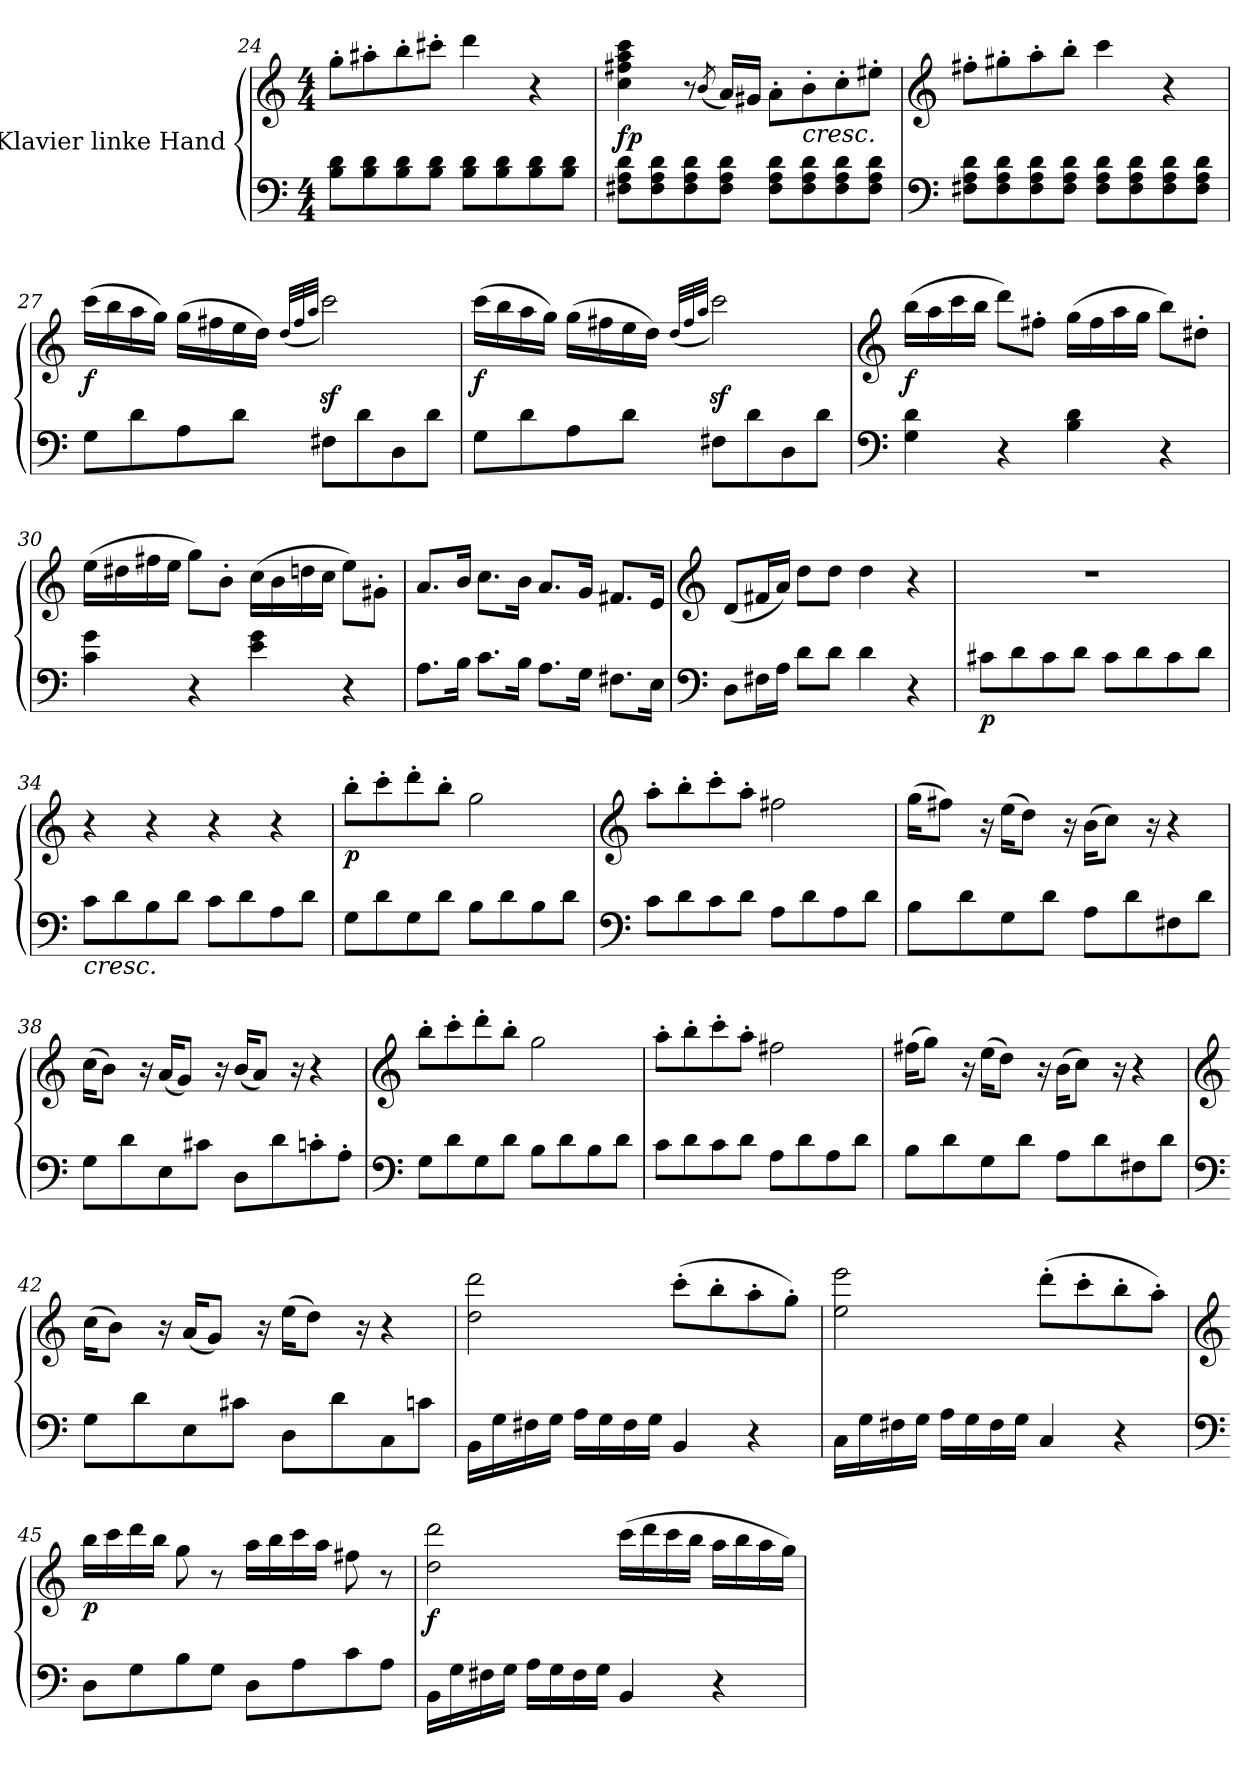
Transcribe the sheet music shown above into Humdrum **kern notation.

**kern	**kern	**dynam
*part1	*part1	*part1
*staff2	*staff1	*staff1/2
*I"Klavier linke Hand	*	*
*clefF4	*clefG2	*
*k[]	*k[]	*
*M4/4	*M4/4	*
=24	=24	=24
8B\ 8d\L	8gg'\L	.
8B\ 8d\	8aa#X'\	.
8B\ 8d\	8bb'\	.
8B\ 8d\J	8ccc#X'\J	.
8B\ 8d\L	4ddd\	.
8B\ 8d\	.	.
8B\ 8d\	4r	.
8B\ 8d\J	.	.
=25	=25	=25
!	!	!LO:DY:b
8F#X\ 8A\ 8d\L	4cc\ 4ff#X\ 4aa\ 4ccc\	fp
8F#\ 8A\ 8d\	.	.
8F#\ 8A\ 8d\	8r	.
.	(8qb/	.
8F#\ 8A\ 8d\J	16a/LL)	.
.	16g#X/JJ	.
8F#\ 8A\ 8d\L	8a'\L	.
!	!LO:TX:b:i:t=cresc.	!
8F#\ 8A\ 8d\	8b'\	.
8F#\ 8A\ 8d\	8cc'\	.
8F#\ 8A\ 8d\J	8ee#X'\J	.
!!LO:LB:g=z
=26	=26	=26
*clefF4	*clefG2	*
8F#X\ 8A\ 8d\L	8ff#X'\L	.
8F#\ 8A\ 8d\	8gg#X'\	.
8F#\ 8A\ 8d\	8aa'\	.
8F#\ 8A\ 8d\J	8bb'\J	.
8F#\ 8A\ 8d\L	4ccc\	.
8F#\ 8A\ 8d\	.	.
8F#\ 8A\ 8d\	4r	.
8F#\ 8A\ 8d\J	.	.
=27	=27	=27
!	!	!LO:DY:b
8G\L	(16ccc\LL	f
.	16bb\	.
8d\	16aa\	.
.	16gg\JJ)	.
8A\	(16gg\LL	.
.	16ff#X\	.
8d\J	16ee\	.
.	16dd\JJ)	.
.	(32qdd/LLL	.
.	32qff#/	.
.	32qaa/JJJ	.
8F#X\L	2cccz<\)	.
8d\	.	.
8D\	.	.
8d\J	.	.
!!LO:PB:g=z
=28	=28	=28
!	!	!LO:DY:b
8G\L	(16ccc\LL	f
.	16bb\	.
8d\	16aa\	.
.	16gg\JJ)	.
8A\	(16gg\LL	.
.	16ff#X\	.
8d\J	16ee\	.
.	16dd\JJ)	.
.	(32qdd/LLL	.
.	32qff#/	.
.	32qaa/JJJ	.
8F#X\L	2cccz<\)	.
8d\	.	.
8D\	.	.
8d\J	.	.
!!LO:LB:g=z
=29	=29	=29
*clefF4	*clefG2	*
!	!	!LO:DY:b
4G\ 4d\	(16bb\LL	f
.	16aa\	.
.	16ccc\	.
.	16bb\JJ	.
4r	8ddd\L)	.
.	8ff#X'\J	.
4B\ 4d\	(16gg\LL	.
.	16ff#\	.
.	16aa\	.
.	16gg\JJ	.
4r	8bb\L)	.
.	8dd#X'\J	.
=30	=30	=30
4c\ 4g\	(16ee\LL	.
.	16dd#X\	.
.	16ff#X\	.
.	16ee\JJ	.
4r	8gg\L)	.
.	8b'\J	.
4e\ 4g\	(16cc\LL	.
.	16b\	.
.	16ddn\	.
.	16cc\JJ	.
4r	8ee\L)	.
.	8g#X'\J	.
!!LO:LB:g=z
=31	=31	=31
8.A\L	8.a/L	.
16B\Jk	16b/Jk	.
8.c\L	8.cc\L	.
16B\Jk	16b\Jk	.
8.A\L	8.a/L	.
16G\Jk	16g/Jk	.
8.F#X\L	8.f#X/L	.
16E\Jk	16e/Jk	.
!!LO:LB:g=z
=32	=32	=32
*clefF4	*clefG2	*
8D\L	(8d/L	.
16F#X\L	16f#X/L	.
16A\JJ	16a/JJ)	.
8d\L	8dd\L	.
8d\J	8dd\J	.
4d\	4dd\	.
4r	4r	.
=33	=33	=33
!	!	!LO:DY:b=2
8c#X\L	1r	p
8d\	.	.
8c#\	.	.
8d\J	.	.
8c#\L	.	.
8d\	.	.
8c#\	.	.
8d\J	.	.
=34	=34	=34
!LO:TX:b:i:t=cresc.	!	!
8c\L	4r	.
8d\	.	.
8B\	4r	.
8d\J	.	.
8c\L	4r	.
8d\	.	.
8A\	4r	.
8d\J	.	.
!!LO:LB:g=z
=35	=35	=35
!	!	!LO:DY:b
8G\L	8bb'\L	p
8d\	8ccc'\	.
8G\	8ddd'\	.
8d\J	8bb'\J	.
8B\L	2gg\	.
8d\	.	.
8B\	.	.
8d\J	.	.
!!LO:LB:g=z
=36	=36	=36
*clefF4	*clefG2	*
8c\L	8aa'\L	.
8d\	8bb'\	.
8c\	8ccc'\	.
8d\J	8aa'\J	.
8A\L	2ff#X\	.
8d\	.	.
8A\	.	.
8d\J	.	.
=37	=37	=37
8B\L	(16gg\KL	.
.	8ff#X\J)	.
8d\	.	.
.	16r	.
8G\	(16ee\KL	.
.	8dd\J)	.
8d\J	.	.
.	16r	.
8A\L	(16b\KL	.
.	8cc\J)	.
8d\	.	.
.	16r	.
8F#X\	4r	.
8d\J	.	.
=38	=38	=38
8G\L	(16cc\KL	.
.	8b\J)	.
8d\	.	.
.	16r	.
8E\	(16a/KL	.
.	8g/J)	.
8c#X\J	.	.
.	16r	.
8D\L	(16b/KL	.
.	8a/J)	.
8d\	.	.
.	16r	.
8cn'\	4r	.
8A'\J	.	.
!!LO:LB:g=z
=39	=39	=39
*clefF4	*clefG2	*
8G\L	8bb'\L	.
8d\	8ccc'\	.
8G\	8ddd'\	.
8d\J	8bb'\J	.
8B\L	2gg\	.
8d\	.	.
8B\	.	.
8d\J	.	.
=40	=40	=40
8c\L	8aa'\L	.
8d\	8bb'\	.
8c\	8ccc'\	.
8d\J	8aa'\J	.
8A\L	2ff#X\	.
8d\	.	.
8A\	.	.
8d\J	.	.
=41	=41	=41
8B\L	(16ff#X\KL	.
.	8gg\J)	.
8d\	.	.
.	16r	.
8G\	(16ee\KL	.
.	8dd\J)	.
8d\J	.	.
.	16r	.
8A\L	(16b\KL	.
.	8cc\J)	.
8d\	.	.
.	16r	.
8F#X\	4r	.
8d\J	.	.
!!LO:PB:g=z
=42	=42	=42
*clefF4	*clefG2	*
8G\L	(16cc\KL	.
.	8b\J)	.
8d\	.	.
.	16r	.
8E\	(16a/KL	.
.	8g/J)	.
8c#X\J	.	.
.	16r	.
8D\L	(16ee\KL	.
.	8dd\J)	.
8d\	.	.
.	16r	.
8C\	4r	.
8cn\J	.	.
=43	=43	=43
16BB\LL	2dd\ 2ddd\	.
16G\	.	.
16F#X\	.	.
16G\JJ	.	.
16A\LL	.	.
16G\	.	.
16F#\	.	.
16G\JJ	.	.
4BB/	(8ccc'\L	.
.	8bb'\	.
4r	8aa'\	.
.	8gg'\J)	.
!!LO:LB:g=z
=44	=44	=44
16C\LL	2ee\ 2eee\	.
16G\	.	.
16F#X\	.	.
16G\JJ	.	.
16A\LL	.	.
16G\	.	.
16F#\	.	.
16G\JJ	.	.
4C/	(8ddd'\L	.
.	8ccc'\	.
4r	8bb'\	.
.	8aa'\J)	.
!!LO:LB:g=z
=45	=45	=45
*clefF4	*clefG2	*
!	!	!LO:DY:b
8D\L	16bb\LL	p
.	16ccc\	.
8G\	16ddd\	.
.	16bb\JJ	.
8B\	8gg\	.
8G\J	8r	.
8D\L	16aa\LL	.
.	16bb\	.
8A\	16ccc\	.
.	16aa\JJ	.
8c\	8ff#X\	.
8A\J	8r	.
=46	=46	=46
!	!	!LO:DY:b
16BB\LL	2dd\ 2ddd\	f
16G\	.	.
16F#X\	.	.
16G\JJ	.	.
16A\LL	.	.
16G\	.	.
16F#\	.	.
16G\JJ	.	.
4BB/	(16ccc\LL	.
.	16ddd\	.
.	16ccc\	.
.	16bb\JJ	.
4r	16aa\LL	.
.	16bb\	.
.	16aa\	.
.	16gg\JJ)	.
=	=	=
*-	*-	*-
